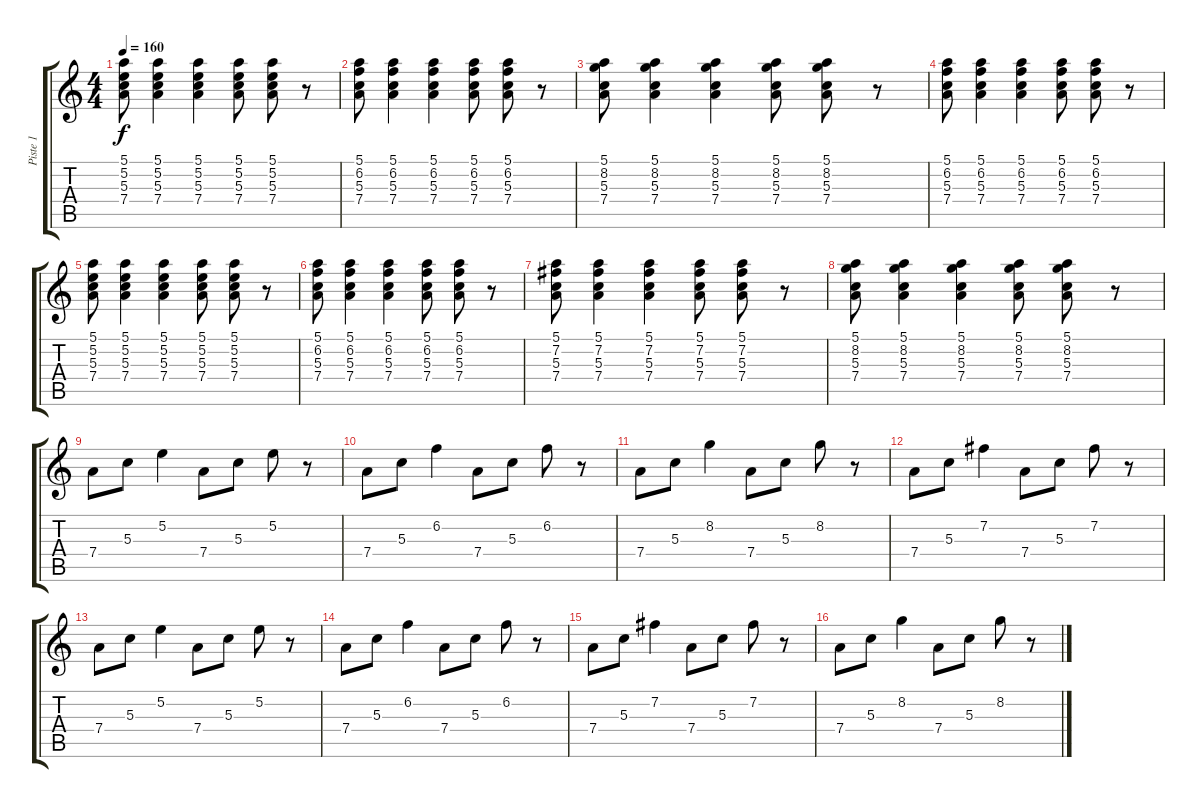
\track ("Piste 1" "Piste 1") {instrument overdrivenguitar}
\staff {score tabs}
\tuning (E4 B3 G3 D3 A2 E2) {hide}
\ts (4 4)
\tempo 160
\clef g2
\ks c
(5.1 5.2 5.3 7.4).8{dy f} (5.1 5.2 5.3 7.4).4 (5.1 5.2 5.3 7.4).4 (5.1 5.2 5.3 7.4).8 (5.1 5.2 5.3 7.4).8 r.8 |
(5.1 6.2 5.3 7.4).8 (5.1 6.2 5.3 7.4).4 (5.1 6.2 5.3 7.4).4 (5.1 6.2 5.3 7.4).8 (5.1 6.2 5.3 7.4).8 r.8 |
(5.1 8.2 5.3 7.4).8 (5.1 8.2 5.3 7.4).4 (5.1 8.2 5.3 7.4).4 (5.1 8.2 5.3 7.4).8 (5.1 8.2 5.3 7.4).8 r.8 |
(5.1 6.2 5.3 7.4).8 (5.1 6.2 5.3 7.4).4 (5.1 6.2 5.3 7.4).4 (5.1 6.2 5.3 7.4).8 (5.1 6.2 5.3 7.4).8 r.8 |
(5.1 5.2 5.3 7.4).8 (5.1 5.2 5.3 7.4).4 (5.1 5.2 5.3 7.4).4 (5.1 5.2 5.3 7.4).8 (5.1 5.2 5.3 7.4).8 r.8 |
(5.1 6.2 5.3 7.4).8 (5.1 6.2 5.3 7.4).4 (5.1 6.2 5.3 7.4).4 (5.1 6.2 5.3 7.4).8 (5.1 6.2 5.3 7.4).8 r.8 |
(5.1 7.2 5.3 7.4).8 (5.1 7.2 5.3 7.4).4 (5.1 7.2 5.3 7.4).4 (5.1 7.2 5.3 7.4).8 (5.1 7.2 5.3 7.4).8 r.8 |
(5.1 8.2 5.3 7.4).8 (5.1 8.2 5.3 7.4).4 (5.1 8.2 5.3 7.4).4 (5.1 8.2 5.3 7.4).8 (5.1 8.2 5.3 7.4).8 r.8 |
7.4.8 5.3.8 5.2.4 7.4.8 5.3.8 5.2.8 r.8 |
7.4.8 5.3.8 6.2.4 7.4.8 5.3.8 6.2.8 r.8 |
7.4.8 5.3.8 8.2.4 7.4.8 5.3.8 8.2.8 r.8 |
7.4.8 5.3.8 7.2.4 7.4.8 5.3.8 7.2.8 r.8 |
7.4.8 5.3.8 5.2.4 7.4.8 5.3.8 5.2.8 r.8 |
7.4.8 5.3.8 6.2.4 7.4.8 5.3.8 6.2.8 r.8 |
7.4.8 5.3.8 7.2.4 7.4.8 5.3.8 7.2.8 r.8 |
7.4.8 5.3.8 8.2.4 7.4.8 5.3.8 8.2.8 r.8
